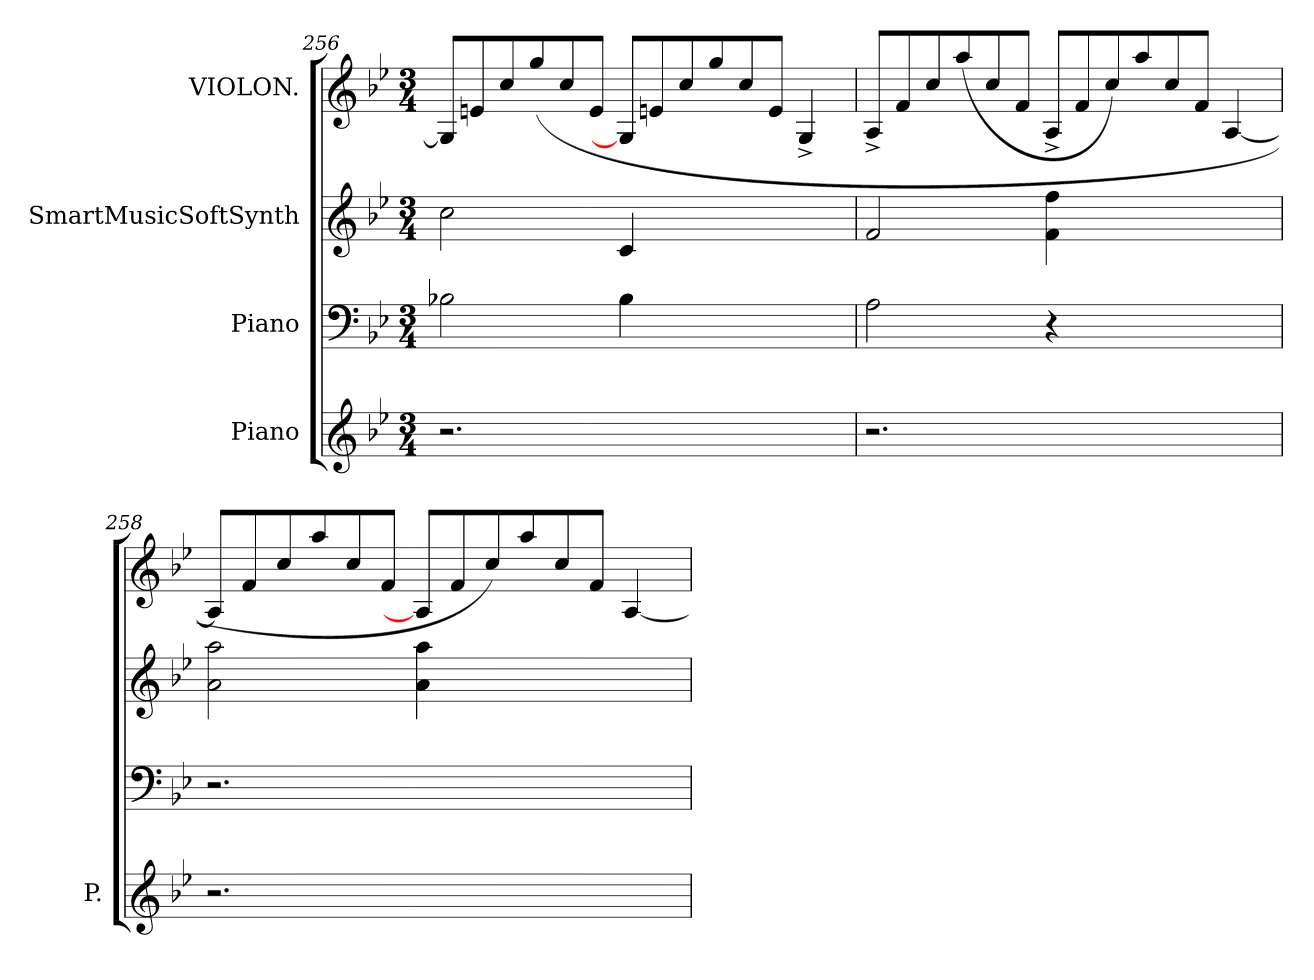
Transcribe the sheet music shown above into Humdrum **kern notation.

**kern	**kern	**kern	**kern
*part4	*part3	*part2	*part1
*staff4	*staff3	*staff2	*staff1
*I"Piano	*I"Piano	*I"SmartMusicSoftSynth	*I"VIOLON.
*I'P.	*	*	*
*clefG2	*clefF4	*clefG2	*clefG2
*k[b-e-]	*k[b-e-]	*k[b-e-]	*k[b-e-]
*M3/4	*M3/4	*M3/4	*M3/4
*	*	*	*Xtuplet
=256	=256	=256	=256
2.r	2B-X\	2cc\	12G/L]
.	.	.	12en/
.	.	.	12cc/
.	.	.	(12gg/
.	.	.	12cc/
.	.	.	12e/J
.	4B-\	4c/	12G/L]
.	.	.	12en/
.	.	.	12cc/
2ryy	2ryy	2ryy	12gg/
.	.	.	12cc/
.	.	.	12e/J
.	.	.	4G^/
=257	=257	=257	=257
2.r	2A\	2f/	12A^/L
.	.	.	12f/
.	.	.	12cc/
.	.	.	(12aa/
.	.	.	12cc/
.	.	.	12f/J
.	4r	4f\ 4ff\	12A^/L
.	.	.	12f/
.	.	.	12cc/)
2ryy	2ryy	2ryy	12aa/
.	.	.	12cc/
.	.	.	12f/J
.	.	.	[4A/
=258	=258	=258	=258
2.r	2.r	2a\ 2aa\	12A/L]
.	.	.	12f/
.	.	.	12cc/
.	.	.	12aa/
.	.	.	12cc/
.	.	.	12f/J
.	.	4a\ 4aa\	12A/L]
.	.	.	12f/
.	.	.	12cc/)
2ryy	2ryy	2ryy	12aa/
.	.	.	12cc/
.	.	.	12f/J
.	.	.	[4A/
=	=	=	=
*-	*-	*-	*-
